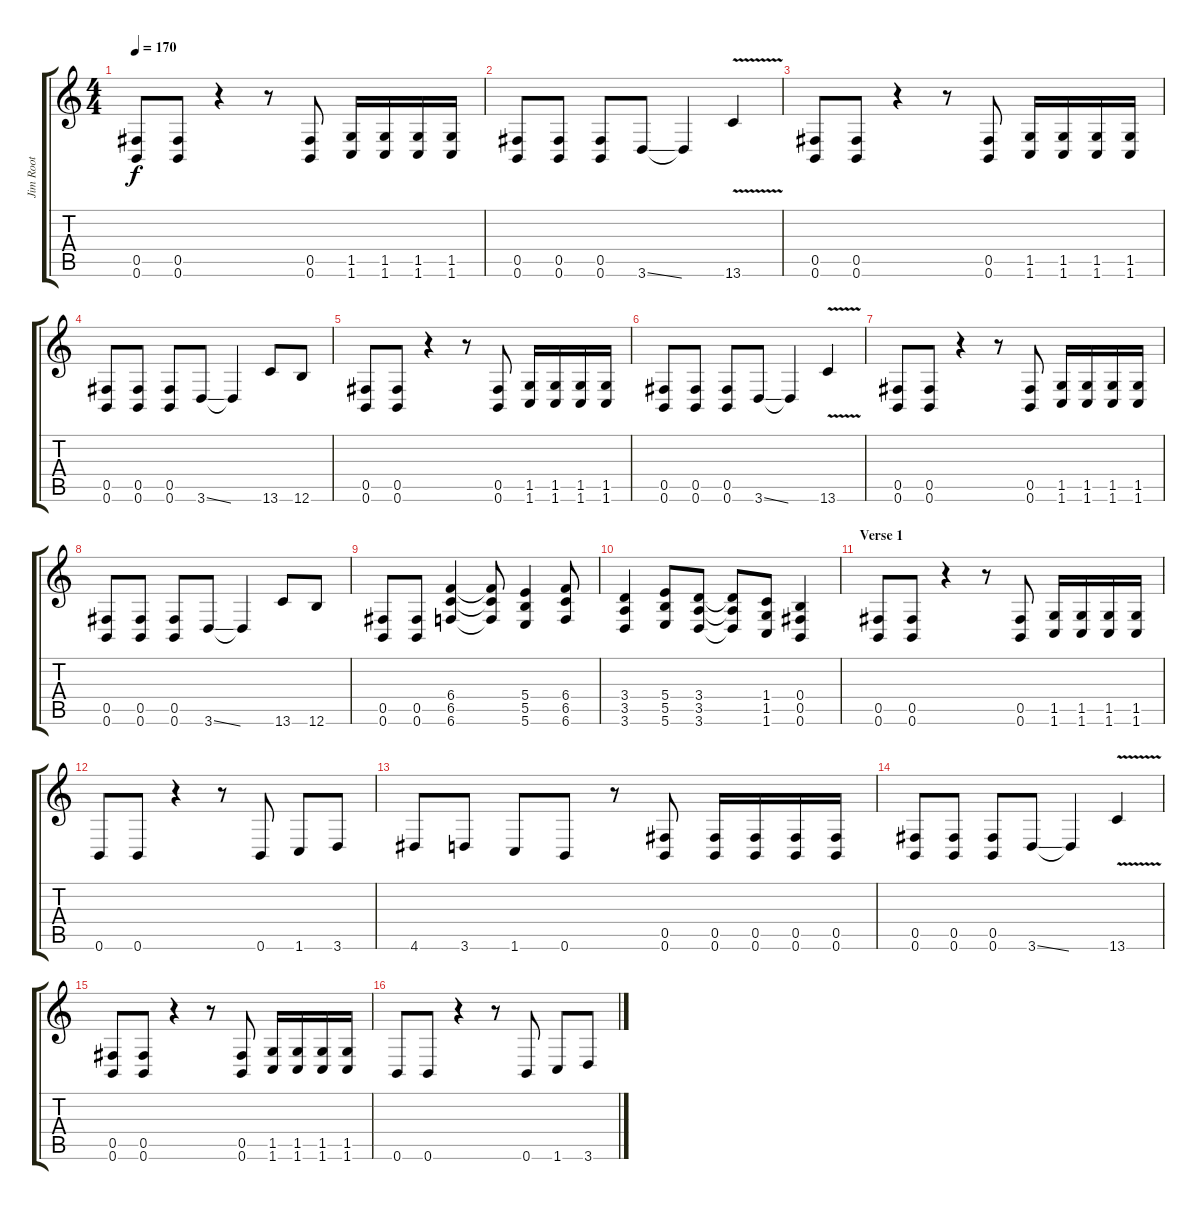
\track ("Jim Root" "Jim Root") {instrument distortionguitar}
\staff {score tabs}
\tuning (Db4 Ab3 E3 B2 Gb2 B1) {hide}
\ts (4 4)
\tempo 170
\clef g2
\ks c
(0.5 0.6).8{dy f} (0.5 0.6).8 r.4 r.8 (0.5 0.6).8 (1.5 1.6).16 (1.5 1.6).16 (1.5 1.6).16 (1.5 1.6).16 |
(0.5 0.6).8 (0.5 0.6).8 (0.5 0.6).8 3.6{ss}.8 3.6{t}.4 13.6{v}.4 |
(0.5 0.6).8 (0.5 0.6).8 r.4 r.8 (0.5 0.6).8 (1.5 1.6).16 (1.5 1.6).16 (1.5 1.6).16 (1.5 1.6).16 |
(0.5 0.6).8 (0.5 0.6).8 (0.5 0.6).8 3.6{ss}.8 3.6{t}.4 13.6.8 12.6.8 |
(0.5 0.6).8 (0.5 0.6).8 r.4 r.8 (0.5 0.6).8 (1.5 1.6).16 (1.5 1.6).16 (1.5 1.6).16 (1.5 1.6).16 |
(0.5 0.6).8 (0.5 0.6).8 (0.5 0.6).8 3.6{ss}.8 3.6{t}.4 13.6{v}.4 |
(0.5 0.6).8 (0.5 0.6).8 r.4 r.8 (0.5 0.6).8 (1.5 1.6).16 (1.5 1.6).16 (1.5 1.6).16 (1.5 1.6).16 |
(0.5 0.6).8 (0.5 0.6).8 (0.5 0.6).8 3.6{ss}.8 3.6{t}.4 13.6.8 12.6.8 |
(0.5 0.6).8 (0.5 0.6).8 (6.4 6.5 6.6).4 (6.4{t} 6.5{t} 6.6{t}).8 (5.4 5.5 5.6).4 (6.4 6.5 6.6).8 |
(3.4 3.5 3.6).4 (5.4 5.5 5.6).8 (3.4 3.5 3.6).8 (3.4{t} 3.5{t} 3.6{t}).8 (1.4 1.5 1.6).8 (0.4 0.5 0.6).4 |
\section ("" "Verse 1")
(0.5 0.6).8 (0.5 0.6).8 r.4 r.8 (0.5 0.6).8 (1.5 1.6).16 (1.5 1.6).16 (1.5 1.6).16 (1.5 1.6).16 |
0.6.8 0.6.8 r.4 r.8 0.6.8 1.6.8 3.6.8 |
4.6.8 3.6.8 1.6.8 0.6.8 r.8 (0.5 0.6).8 (0.5 0.6).16 (0.5 0.6).16 (0.5 0.6).16 (0.5 0.6).16 |
(0.5 0.6).8 (0.5 0.6).8 (0.5 0.6).8 3.6{ss}.8 3.6{t}.4 13.6{v}.4 |
(0.5 0.6).8 (0.5 0.6).8 r.4 r.8 (0.5 0.6).8 (1.5 1.6).16 (1.5 1.6).16 (1.5 1.6).16 (1.5 1.6).16 |
0.6.8 0.6.8 r.4 r.8 0.6.8 1.6.8 3.6.8
